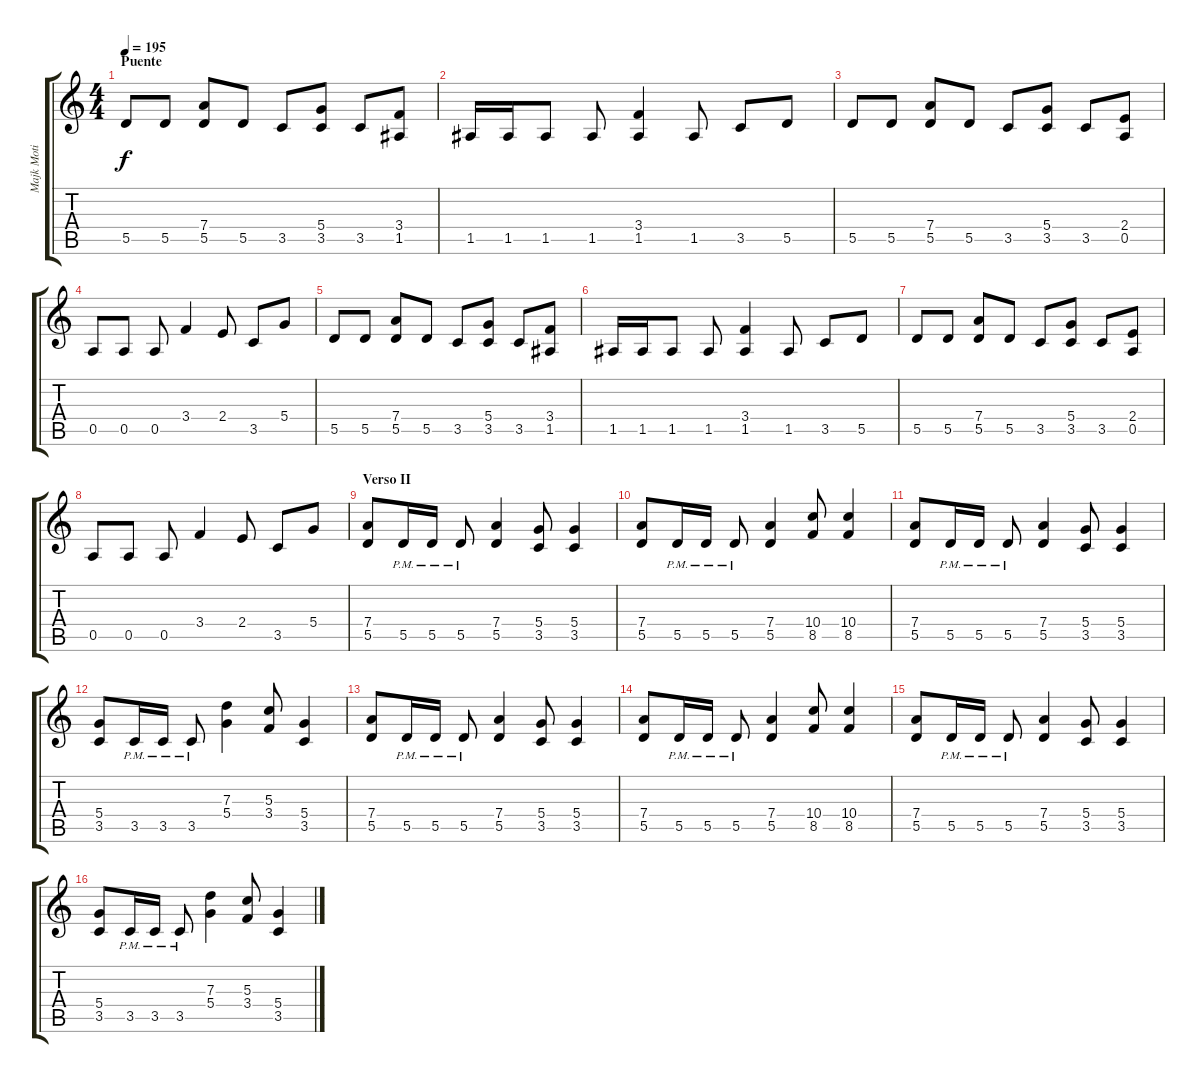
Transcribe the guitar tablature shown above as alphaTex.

\track ("Majk Moti (Ritmo)" "Majk Moti ") {instrument distortionguitar}
\staff {score tabs}
\tuning (E4 B3 G3 D3 A2 E2) {hide}
\ts (4 4)
\section ("" "Puente")
\tempo 195
\clef g2
\ks c
5.5.8{dy f} 5.5.8 (7.4 5.5).8 5.5.8 3.5.8 (5.4 3.5).8 3.5.8 (3.4 1.5).8 |
1.5.16 1.5.16 1.5.8 1.5.8 (3.4 1.5).4 1.5.8 3.5.8 5.5.8 |
5.5.8 5.5.8 (7.4 5.5).8 5.5.8 3.5.8 (5.4 3.5).8 3.5.8 (2.4 0.5).8 |
0.5.8 0.5.8 0.5.8 3.4.4 2.4.8 3.5.8 5.4.8 |
5.5.8 5.5.8 (7.4 5.5).8 5.5.8 3.5.8 (5.4 3.5).8 3.5.8 (3.4 1.5).8 |
1.5.16 1.5.16 1.5.8 1.5.8 (3.4 1.5).4 1.5.8 3.5.8 5.5.8 |
5.5.8 5.5.8 (7.4 5.5).8 5.5.8 3.5.8 (5.4 3.5).8 3.5.8 (2.4 0.5).8 |
0.5.8 0.5.8 0.5.8 3.4.4 2.4.8 3.5.8 5.4.8 |
\section ("" "Verso II")
(7.4 5.5).8 5.5{pm}.16 5.5{pm}.16 5.5{pm}.8 (7.4 5.5).4 (5.4 3.5).8 (5.4 3.5).4 |
(7.4 5.5).8 5.5{pm}.16 5.5{pm}.16 5.5{pm}.8 (7.4 5.5).4 (10.4 8.5).8 (10.4 8.5).4 |
(7.4 5.5).8 5.5{pm}.16 5.5{pm}.16 5.5{pm}.8 (7.4 5.5).4 (5.4 3.5).8 (5.4 3.5).4 |
(5.4 3.5).8 3.5{pm}.16 3.5{pm}.16 3.5{pm}.8 (7.3 5.4).4 (5.3 3.4).8 (5.4 3.5).4 |
(7.4 5.5).8 5.5{pm}.16 5.5{pm}.16 5.5{pm}.8 (7.4 5.5).4 (5.4 3.5).8 (5.4 3.5).4 |
(7.4 5.5).8 5.5{pm}.16 5.5{pm}.16 5.5{pm}.8 (7.4 5.5).4 (10.4 8.5).8 (10.4 8.5).4 |
(7.4 5.5).8 5.5{pm}.16 5.5{pm}.16 5.5{pm}.8 (7.4 5.5).4 (5.4 3.5).8 (5.4 3.5).4 |
(5.4 3.5).8 3.5{pm}.16 3.5{pm}.16 3.5{pm}.8 (7.3 5.4).4 (5.3 3.4).8 (5.4 3.5).4
